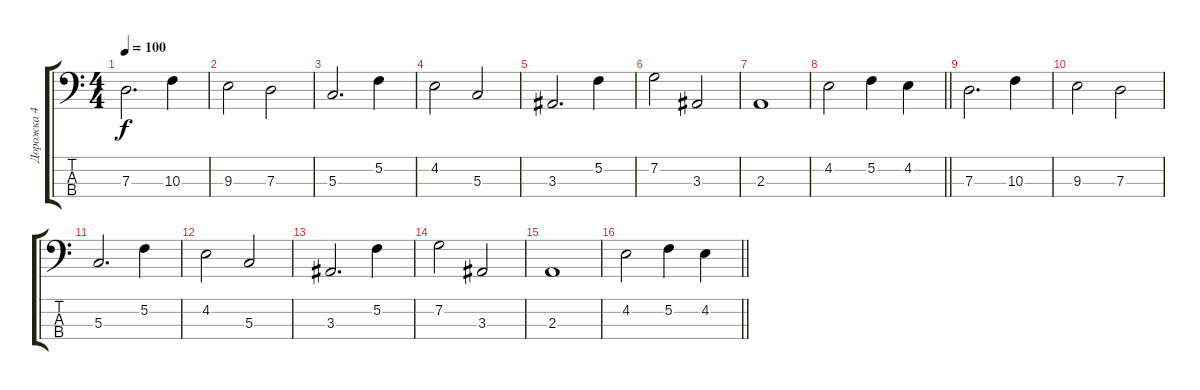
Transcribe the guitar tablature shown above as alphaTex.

\track ("Дорожка 4" "Дорожка 4") {instrument electricbasspick}
\staff {score tabs}
\tuning (F2 C2 G1 C1) {hide}
\ts (4 4)
\section ("" "")
\tempo 100
\clef f4
\ks c
7.3.2{d dy f} 10.3.4 |
9.3.2 7.3.2 |
5.3.2{d} 5.2.4 |
4.2.2 5.3.2 |
3.3.2{d} 5.2.4 |
7.2.2 3.3.2 |
2.3.1 |
\barLineRight lightlight
4.2.2 5.2.4 4.2.4 |
\section ("" "")
7.3.2{d} 10.3.4 |
9.3.2 7.3.2 |
5.3.2{d} 5.2.4 |
4.2.2 5.3.2 |
3.3.2{d} 5.2.4 |
7.2.2 3.3.2 |
2.3.1 |
\barLineRight lightlight
4.2.2 5.2.4 4.2.4
